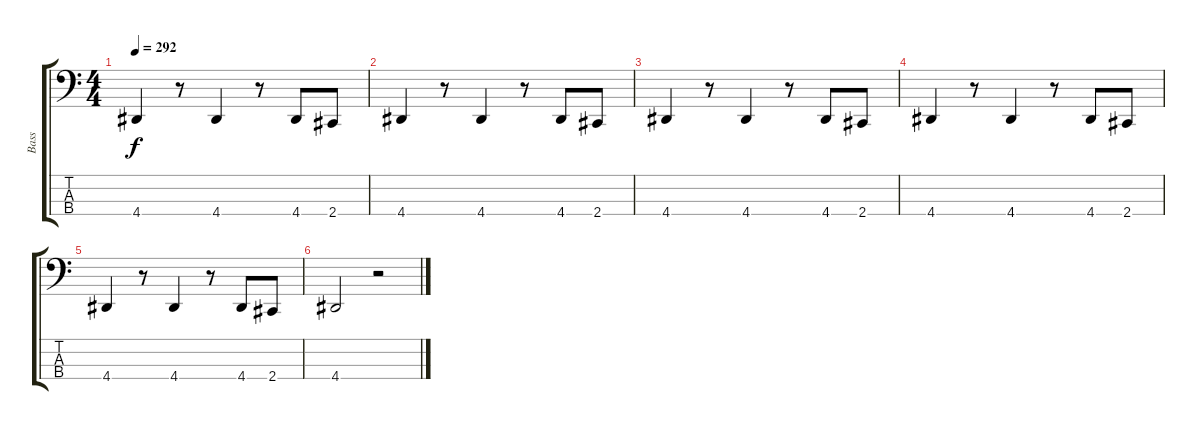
\track ("Bass" "Bass") {instrument electricbasspick}
\staff {score tabs}
\tuning (D2 A1 E1 B0) {hide}
\ts (4 4)
\tempo 292
\clef f4
\ks c
4.4.4{dy f} r.8 4.4.4 r.8 4.4.8 2.4.8 |
4.4.4 r.8 4.4.4 r.8 4.4.8 2.4.8 |
4.4.4 r.8 4.4.4 r.8 4.4.8 2.4.8 |
4.4.4 r.8 4.4.4 r.8 4.4.8 2.4.8 |
4.4.4 r.8 4.4.4 r.8 4.4.8 2.4.8 |
4.4.2 r.2
